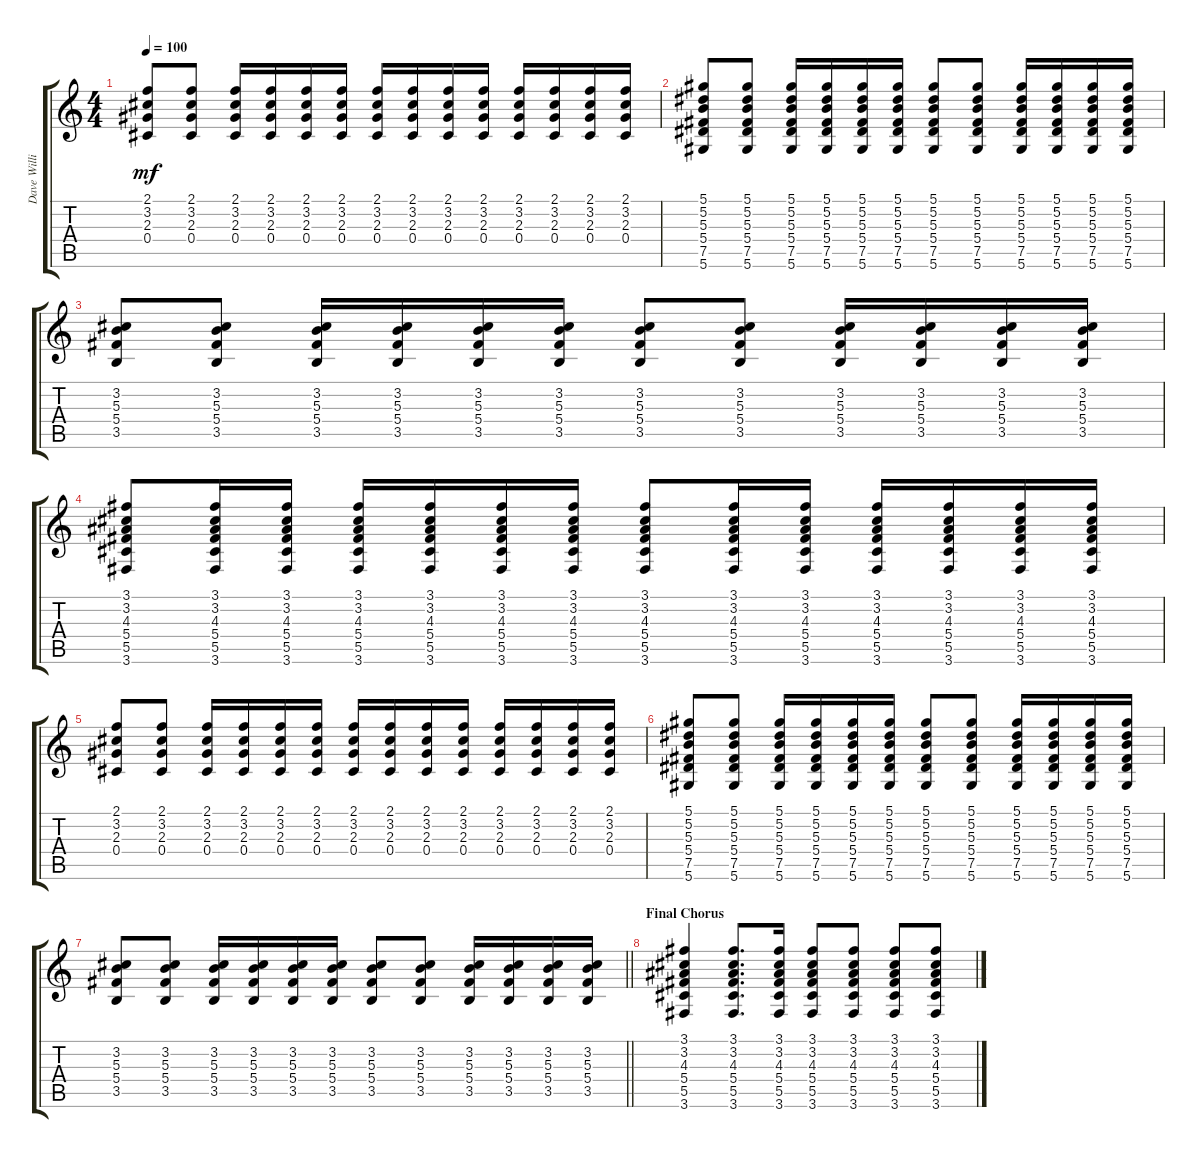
\track ("Dave Williams" "Dave Willi") {instrument distortionguitar}
\staff {score tabs}
\tuning (Eb4 Bb3 Gb3 Db3 Ab2 Eb2) {hide}
\ts (4 4)
\tempo 100
\clef g2
\ks c
(2.1 3.2 2.3 0.4).8{dy mf} (2.1 3.2 2.3 0.4).8 (2.1 3.2 2.3 0.4).16 (2.1 3.2 2.3 0.4).16 (2.1 3.2 2.3 0.4).16 (2.1 3.2 2.3 0.4).16 (2.1 3.2 2.3 0.4).16 (2.1 3.2 2.3 0.4).16 (2.1 3.2 2.3 0.4).16 (2.1 3.2 2.3 0.4).16 (2.1 3.2 2.3 0.4).16 (2.1 3.2 2.3 0.4).16 (2.1 3.2 2.3 0.4).16 (2.1 3.2 2.3 0.4).16 |
(5.1 5.2 5.3 5.4 7.5 5.6).8 (5.1 5.2 5.3 5.4 7.5 5.6).8 (5.1 5.2 5.3 5.4 7.5 5.6).16 (5.1 5.2 5.3 5.4 7.5 5.6).16 (5.1 5.2 5.3 5.4 7.5 5.6).16 (5.1 5.2 5.3 5.4 7.5 5.6).16 (5.1 5.2 5.3 5.4 7.5 5.6).8 (5.1 5.2 5.3 5.4 7.5 5.6).8 (5.1 5.2 5.3 5.4 7.5 5.6).16 (5.1 5.2 5.3 5.4 7.5 5.6).16 (5.1 5.2 5.3 5.4 7.5 5.6).16 (5.1 5.2 5.3 5.4 7.5 5.6).16 |
(3.2 5.3 5.4 3.5).8 (3.2 5.3 5.4 3.5).8 (3.2 5.3 5.4 3.5).16 (3.2 5.3 5.4 3.5).16 (3.2 5.3 5.4 3.5).16 (3.2 5.3 5.4 3.5).16 (3.2 5.3 5.4 3.5).8 (3.2 5.3 5.4 3.5).8 (3.2 5.3 5.4 3.5).16 (3.2 5.3 5.4 3.5).16 (3.2 5.3 5.4 3.5).16 (3.2 5.3 5.4 3.5).16 |
(3.1 3.2 4.3 5.4 5.5 3.6).8 (3.1 3.2 4.3 5.4 5.5 3.6).16 (3.1 3.2 4.3 5.4 5.5 3.6).16 (3.1 3.2 4.3 5.4 5.5 3.6).16 (3.1 3.2 4.3 5.4 5.5 3.6).16 (3.1 3.2 4.3 5.4 5.5 3.6).16 (3.1 3.2 4.3 5.4 5.5 3.6).16 (3.1 3.2 4.3 5.4 5.5 3.6).8 (3.1 3.2 4.3 5.4 5.5 3.6).16 (3.1 3.2 4.3 5.4 5.5 3.6).16 (3.1 3.2 4.3 5.4 5.5 3.6).16 (3.1 3.2 4.3 5.4 5.5 3.6).16 (3.1 3.2 4.3 5.4 5.5 3.6).16 (3.1 3.2 4.3 5.4 5.5 3.6).16 |
(2.1 3.2 2.3 0.4).8 (2.1 3.2 2.3 0.4).8 (2.1 3.2 2.3 0.4).16 (2.1 3.2 2.3 0.4).16 (2.1 3.2 2.3 0.4).16 (2.1 3.2 2.3 0.4).16 (2.1 3.2 2.3 0.4).16 (2.1 3.2 2.3 0.4).16 (2.1 3.2 2.3 0.4).16 (2.1 3.2 2.3 0.4).16 (2.1 3.2 2.3 0.4).16 (2.1 3.2 2.3 0.4).16 (2.1 3.2 2.3 0.4).16 (2.1 3.2 2.3 0.4).16 |
(5.1 5.2 5.3 5.4 7.5 5.6).8 (5.1 5.2 5.3 5.4 7.5 5.6).8 (5.1 5.2 5.3 5.4 7.5 5.6).16 (5.1 5.2 5.3 5.4 7.5 5.6).16 (5.1 5.2 5.3 5.4 7.5 5.6).16 (5.1 5.2 5.3 5.4 7.5 5.6).16 (5.1 5.2 5.3 5.4 7.5 5.6).8 (5.1 5.2 5.3 5.4 7.5 5.6).8 (5.1 5.2 5.3 5.4 7.5 5.6).16 (5.1 5.2 5.3 5.4 7.5 5.6).16 (5.1 5.2 5.3 5.4 7.5 5.6).16 (5.1 5.2 5.3 5.4 7.5 5.6).16 |
\barLineRight lightlight
(3.2 5.3 5.4 3.5).8 (3.2 5.3 5.4 3.5).8 (3.2 5.3 5.4 3.5).16 (3.2 5.3 5.4 3.5).16 (3.2 5.3 5.4 3.5).16 (3.2 5.3 5.4 3.5).16 (3.2 5.3 5.4 3.5).8 (3.2 5.3 5.4 3.5).8 (3.2 5.3 5.4 3.5).16 (3.2 5.3 5.4 3.5).16 (3.2 5.3 5.4 3.5).16 (3.2 5.3 5.4 3.5).16 |
\section ("" "Final Chorus")
(3.1 3.2 4.3 5.4 5.5 3.6).4 (3.1 3.2 4.3 5.4 5.5 3.6).8{d} (3.1 3.2 4.3 5.4 5.5 3.6).16 (3.1 3.2 4.3 5.4 5.5 3.6).8 (3.1 3.2 4.3 5.4 5.5 3.6).8 (3.1 3.2 4.3 5.4 5.5 3.6).8 (3.1 3.2 4.3 5.4 5.5 3.6).8
